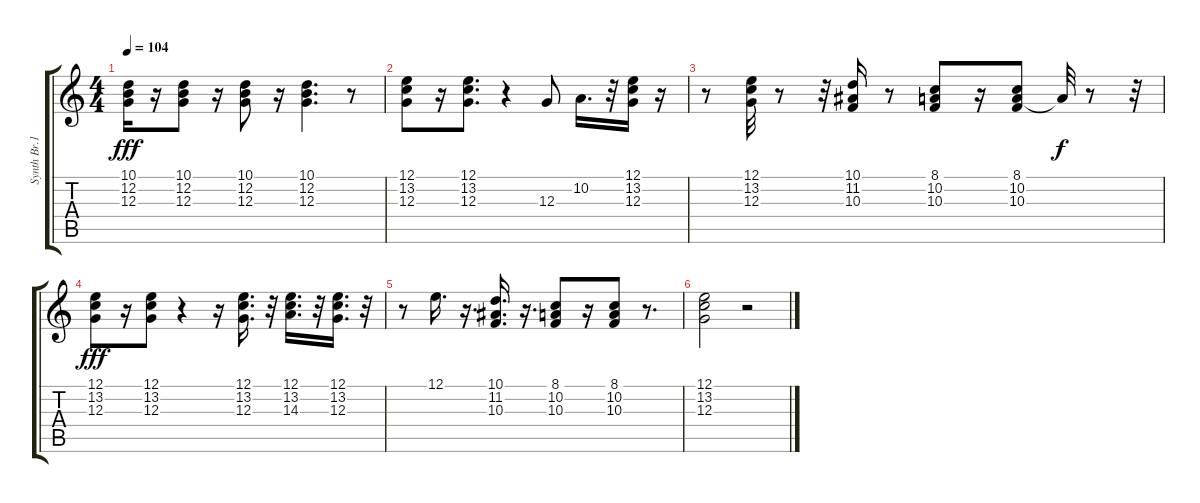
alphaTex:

\track ("Synth Br.1" "Synth Br.1") {instrument synthbrass1}
\staff {score tabs}
\tuning (E4 B3 G3 D3 A2 E2) {hide}
\ts (4 4)
\tempo 104
\clef g2
\ks c
(10.1 12.2 12.3).16{dy fff} r.16 (10.1 12.2 12.3).8 r.16 (10.1 12.2 12.3).8 r.16 (10.1 12.2 12.3).4{d} r.8 |
(12.1 13.2 12.3).8 r.16 (12.1 13.2 12.3).8{d} r.4 12.3.8 10.2.16{d} r.32 (12.1 13.2 12.3).16 r.16 |
r.8 (12.1 13.2 12.3).32 r.8 r.32 (10.1 11.2 10.3).16 r.8 (8.1 10.2 10.3).8 r.16 (8.1 10.2 10.3).8 10.2{t}.32{dy f} r.8 r.32 |
(12.1 13.2 12.3).8{dy fff} r.16 (12.1 13.2 12.3).8 r.4 r.16 (12.1 13.2 12.3).16{d} r.32 (12.1 13.2 14.3).16{d} r.32 (12.1 13.2 12.3).16{d} r.32 |
r.8 12.1.16{d} r.16{d} (10.1 11.2 10.3).16{d} r.16{d} (8.1 10.2 10.3).8 r.16 (8.1 10.2 10.3).8 r.8{d} |
(12.1 13.2 12.3).2 r.2
